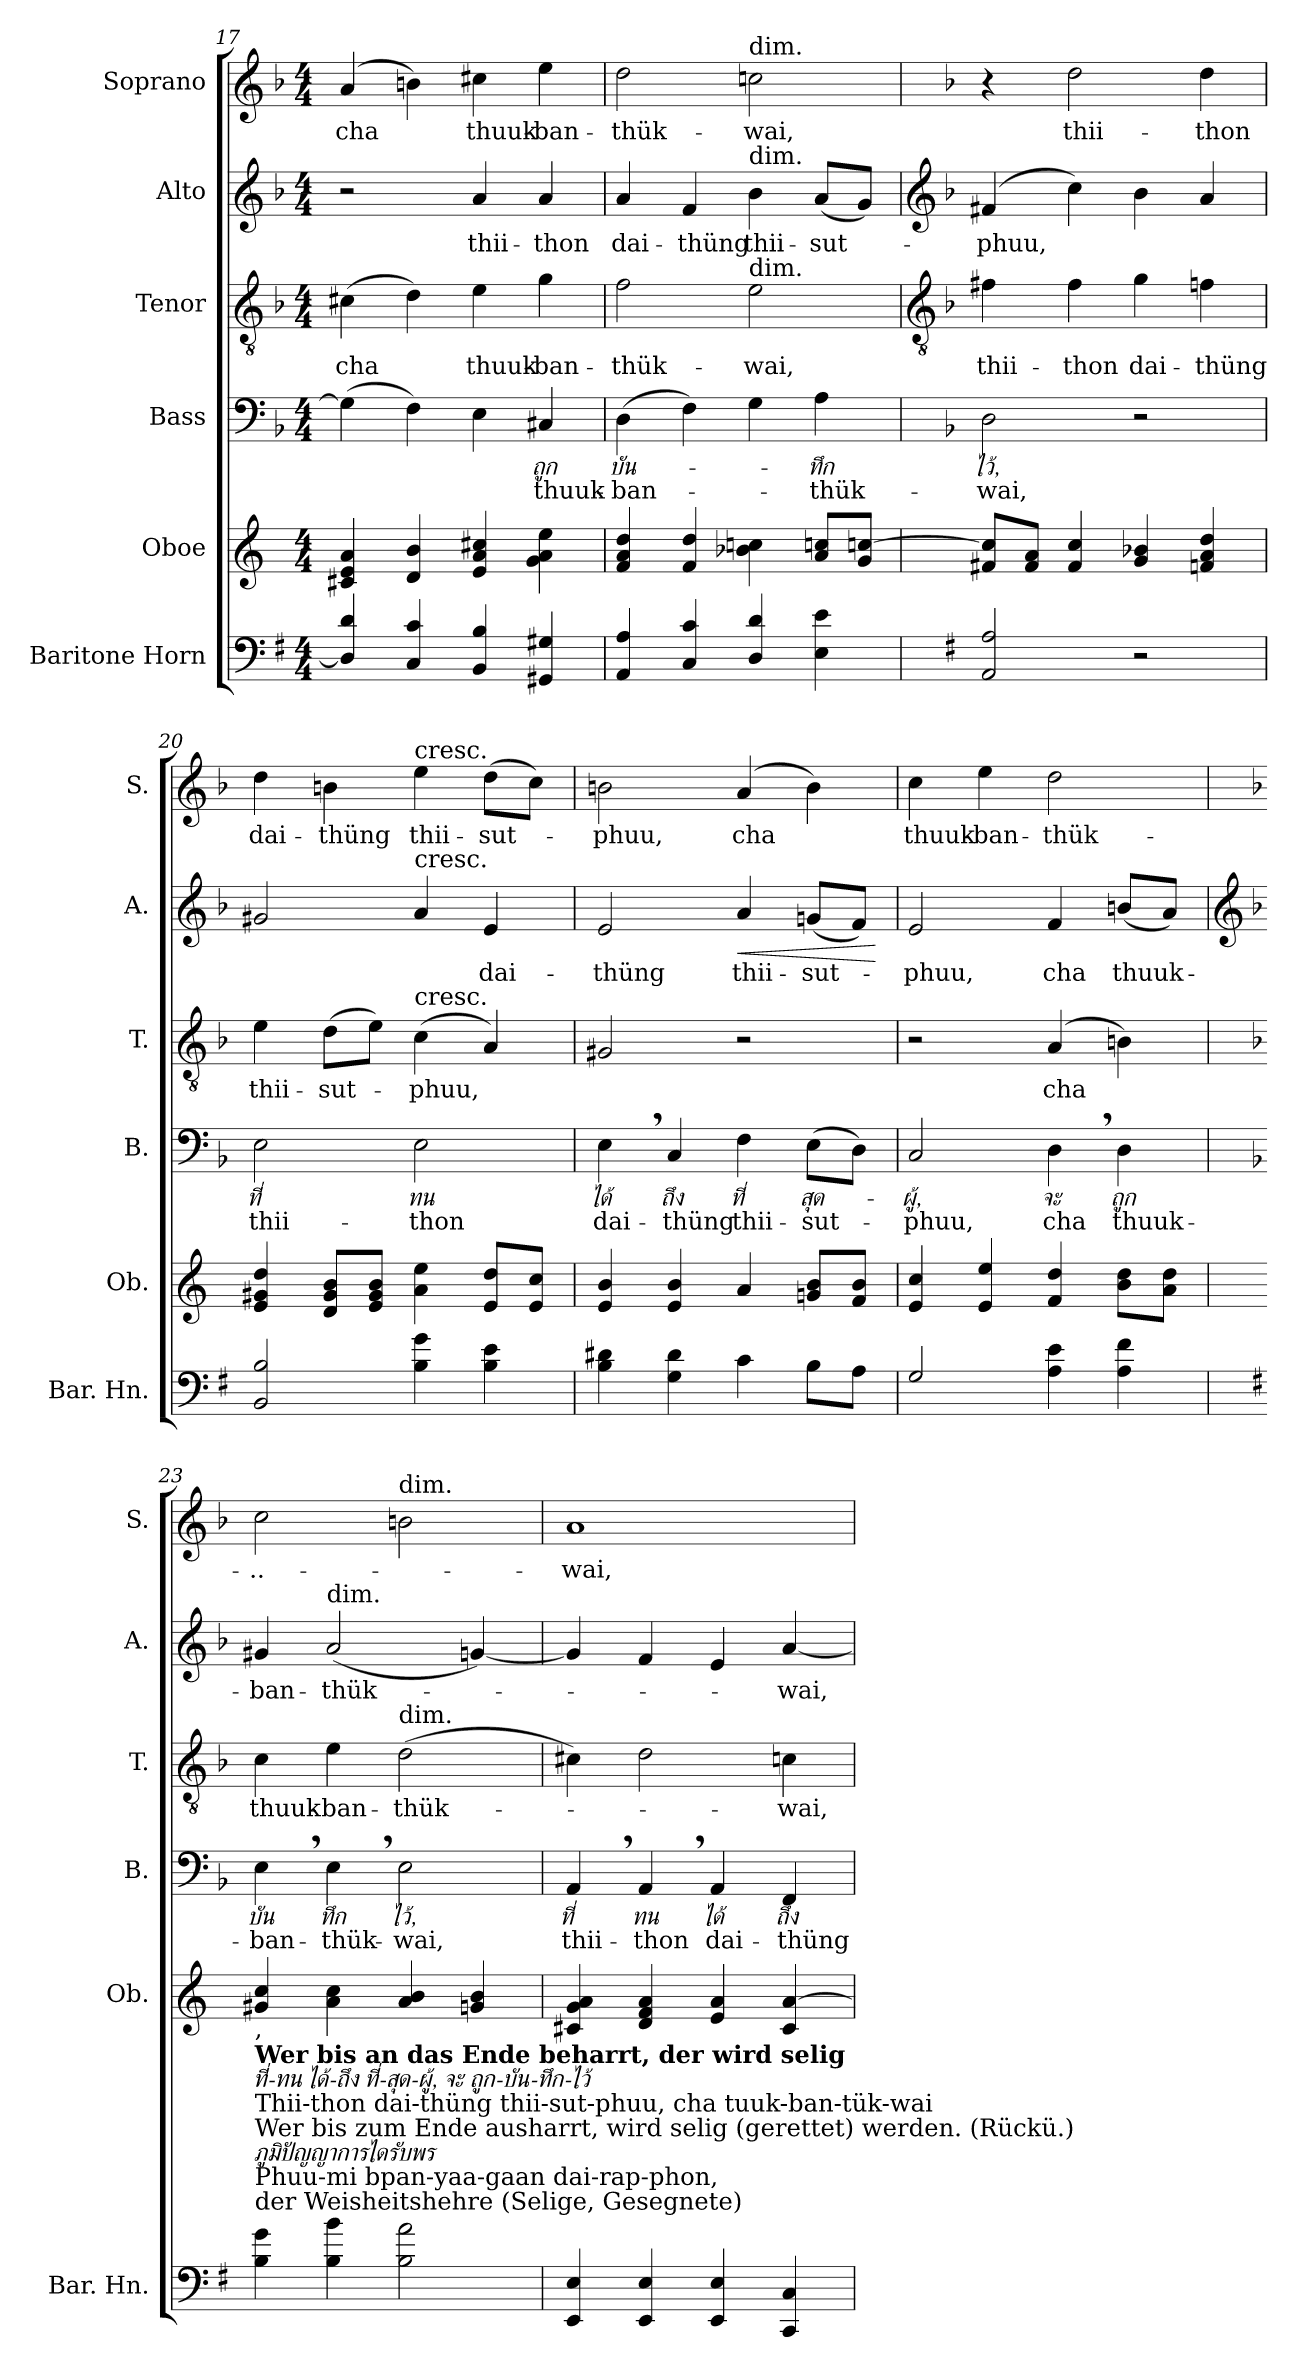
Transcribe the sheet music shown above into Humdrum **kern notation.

**kern	**kern	**kern	**text	**text	**dynam	**kern	**text	**kern	**text	**dynam	**kern	**text
*part6	*part5	*part4	*part4	*part4	*part4	*part3	*part3	*part2	*part2	*part2	*part1	*part1
*staff6	*staff5	*staff4	*staff4	*staff4	*staff4	*staff3	*staff3	*staff2	*staff2	*staff2	*staff1	*staff1
*I"Baritone Horn	*I"Oboe	*I"Bass	*	*	*	*I"Tenor	*	*I"Alto	*	*	*I"Soprano	*
*I'Bar. Hn.	*I'Ob.	*I'B.	*	*	*	*I'T.	*	*I'A.	*	*	*I'S.	*
*clefF4	*clefG2	*clefF4	*	*	*	*clefGv2	*	*clefG2	*	*	*clefG2	*
*ITrd4c7	*	*	*	*	*	*	*	*	*	*	*	*
*k[]	*k[]	*k[b-]	*	*	*	*k[b-]	*	*k[b-]	*	*	*k[b-]	*
*M4/4	*M4/4	*M4/4	*	*	*	*M4/4	*	*M4/4	*	*	*M4/4	*
=17	=17	=17	=17	=17	=17	=17	=17	=17	=17	=17	=17	=17
4GG/] 4G/	4c#X/ 4e/ 4a/	(4G\]	.	.	.	(4c#X\	-cha	2r	.	.	(4a/	-cha
4FF/ 4F/	4d/ 4b/	4F\)	.	.	.	4d\)	.	.	.	.	4bn\)	.
4EE/ 4E/	4e/ 4a/ 4cc#X/	4E\	.	.	.	4e\	thuuk-	4a/	thii-	.	4cc#X\	thuuk-
4CC#X/ 4C#X/	4g\ 4a\ 4ee\	4C#X/	ถูก	thuuk-	.	4g\	-ban-	4a/	-thon	.	4ee\	-ban-
=18	=18	=18	=18	=18	=18	=18	=18	=18	=18	=18	=18	=18
4DD/ 4D/	4f/ 4a/ 4dd/	(4D\	-บัน-	-ban-	.	2f\	-thük-	4a/	dai-	.	2dd\	-thük-
4FF/ 4F/	4f/ 4dd/	4F\)	.	.	.	.	.	4f/	-thüng	.	.	.
!	!	!	!	!	!	!	!	!	!	!	!LO:TX:a:t=dim.	!
!	!	!	!	!	!	!	!	!LO:TX:a:t=dim.	!	!	!	!
!	!	!	!	!	!	!LO:TX:a:t=dim.	!	!	!	!	!	!
!	!	!	!	!	!LO:DY:a	!	!	!	!	!	!	!
4GG/ 4G/	4b-X\ 4ccn\	4G\	.	.	other-dynamics	2e\	-wai,	4b-\	thii-	.	2ccn\	-wai,
4AA\ 4A\	8a/ 8ccn/L	4A\	-ทึก	-thük-	.	.	.	(>8a/L	-sut-	.	.	.
.	8g/ [8ccn/J	.	.	.	.	.	.	8g/J)	.	.	.	.
!!LO:PB:g=z
=19	=19	=19	=19	=19	=19	=19	=19	=19	=19	=19	=19	=19
*	*	*	*	*	*	*clefGv2	*	*clefG2	*	*	*	*
*	*	*	*	*	*	*k[b-]	*	*k[b-]	*	*	*	*
2DD/ 2D/	8f#X/ 8cc/]L	2D\	ไว้,	-wai,	.	4f#X\	thii-	(4f#X/	-phuu,	.	4r	.
.	8f#/ 8a/J	.	.	.	.	.	.	.	.	.	.	.
.	4f#/ 4cc/	.	.	.	.	4f#\	-thon	4cc\)	.	.	2dd\	thii-
2r	4g/ 4b-X/	2r	.	.	.	4g\	dai-	4b-\	.	.	.	.
.	4fn/ 4a/ 4dd/	.	.	.	.	4fn\	-thüng	4a/	.	.	4dd\	-thon
=20	=20	=20	=20	=20	=20	=20	=20	=20	=20	=20	=20	=20
2EE/ 2E/	4e/ 4g#X/ 4dd/	2E\	ที่	thii-	.	4e\	thii-	2g#X/	.	.	4dd\	dai-
.	8d/ 8g#/ 8b/L	.	.	.	.	(8d\L	-sut-	.	.	.	4bn\	-thüng
.	8e/ 8g#/ 8b/J	.	.	.	.	8e\J)	.	.	.	.	.	.
!	!	!	!	!	!	!	!	!	!	!	!LO:TX:a:t=cresc.	!
!	!	!	!	!	!	!	!	!LO:TX:a:t=cresc.	!	!	!	!
!	!	!	!	!	!	!LO:TX:a:t=cresc.	!	!	!	!	!	!
!	!	!	!	!	!LO:DY:a	!	!	!	!	!	!	!
4E\ 4c\	4a\ 4ee\	2E\	ทน	-thon	other-dynamics	(4c\	-phuu,	4a/	.	.	4ee\	thii-
4E\ 4A\	8e/ 8dd/L	.	.	.	.	4A/)	.	4e/	dai-	.	(8dd\L	-sut-
.	8e/ 8cc/J	.	.	.	.	.	.	.	.	.	8cc\J)	.
=21	=21	=21	=21	=21	=21	=21	=21	=21	=21	=21	=21	=21
4E\ 4G#X\	4e/ 4b/	4E,\	ได้	dai-	.	2G#X/	.	2e/	-thüng	.	2bn\	-phuu,
4C\ 4G#\	4e/ 4b/	4C/	ถึง	-thüng	.	.	.	.	.	.	.	.
!	!	!	!	!	!	!	!	!	!	!LO:HP:b	!	!
4F\	4a/	4F\	ที่	thii-	.	2r	.	4a/	thii-	<	(4a/	-cha
8E\L	8gn/ 8b/L	(8E\L	สุด-	-sut-	.	.	.	(8gn/L	-sut-	.	4b\)	.
8D\J	8f/ 8b/J	8D\J)	.	.	.	.	.	8f/J)	.	.	.	.
.	.	.	.	.	.	.	.	.	.	[	.	.
=22	=22	=22	=22	=22	=22	=22	=22	=22	=22	=22	=22	=22
2C/	4e/ 4cc/	2C/	-ผู้,	phuu,	.	2r	.	2e/	-phuu,	.	4cc\	thuuk-
.	4e/ 4ee/	.	.	.	.	.	.	.	.	.	4ee\	-ban-
4D\ 4A\	4f/ 4dd/	4D,\	จะ	cha	.	(4A/	-cha	4f/	cha	.	2dd\	-thük-
4D\ 4B\	8b\ 8dd\L	4D\	ถูก	thuuk-	.	4Bn\)	.	(8bn/L	thuuk-	.	.	.
.	8a\ 8dd\J	.	.	.	.	.	.	8a/J)	.	.	.	.
!!LO:LB:g=z
=23	=23	=23	=23	=23	=23	=23	=23	=23	=23	=23	=23	=23
*	*	*	*	*	*	*	*	*clefG2	*	*	*	*
*	*	*	*	*	*	*k[b-]	*	*k[b-]	*	*	*	*
!	!LO:TX:b:B:t=Wer bis an das Ende beharrt, der wird selig	!	!	!	!	!	!	!	!	!	!	!
!	!LO:TX:b:t=ที่-ทน ได้-ถึง ที่-สุด-ผู้, จะ ถูก-บัน-ทึก-ไว้	!	!	!	!	!	!	!	!	!	!	!
!	!LO:TX:b:t=Thii-thon dai-thüng thii-sut-phuu, cha tuuk-ban-tük-wai	!	!	!	!	!	!	!	!	!	!	!
!	!LO:TX:b:t=Wer bis zum Ende ausharrt, wird selig (gerettet) werden. (Rückü.)	!	!	!	!	!	!	!	!	!	!	!
!	!LO:TX:b:B:t=ภูมิปัญญาการไดรับพร	!	!	!	!	!	!	!	!	!	!	!
!	!LO:TX:b:t=,	!	!	!	!	!	!	!	!	!	!	!
!	!LO:TX:b:t=Phuu-mi bpan-yaa-gaan dai-rap-phon,	!	!	!	!	!	!	!	!	!	!	!
!	!LO:TX:b:t=der Weisheitshehre  (Selige, Gesegnete)	!	!	!	!	!	!	!	!	!	!	!
4E\ 4c\	4g#X/ 4cc/	4E,\	บัน	-ban-	.	4c\	thuuk-	4g#X/	-ban-	.	2cc\	-..-
!	!	!	!	!	!	!	!	!LO:TX:a:t=dim.	!	!	!	!
4E\ 4e\	4a\ 4cc\	4E,\	ทึก	-thük-	.	4e\	-ban-	(>2a/	-thük-	.	.	.
!	!	!	!	!	!	!	!	!	!	!	!LO:TX:a:t=dim.	!
!	!	!	!	!	!	!LO:TX:a:t=dim.	!	!	!	!	!	!
!	!	!	!	!	!LO:DY:a	!	!	!	!	!	!	!
2E\ 2d\	4a/ 4b/	2E\	ไว้,	-wai,	other-dynamics	(2d\	-thük-	.	.	.	2bn\	.
.	4gn/ 4b/	.	.	.	.	.	.	[4gn/)	.	.	.	.
=24	=24	=24	=24	=24	=24	=24	=24	=24	=24	=24	=24	=24
4AAA/ 4AA/	4c#X/ 4g/ 4a/	4AA,/	ที่	thii-	.	4c#X\)	.	4g/]	.	.	1a	-wai,
4AAA/ 4AA/	4d/ 4f/ 4a/	4AA,/	ทน	-thon	.	2d\	.	4f/	.	.	.	.
!	!	!	!	!	!LO:DY:a	!	!	!	!	!	!	!
4AAA/ 4AA/	4e/ 4a/	4AA/	ได้	dai-	other-dynamics	.	.	4e/	.	.	.	.
4FFF/ 4FF/	4c#/ [4a/	4FF/	ถึง	-thüng	.	4cn\	-wai,	[4a/	-wai,	.	.	.
=	=	=	=	=	=	=	=	=	=	=	=	=
*-	*-	*-	*-	*-	*-	*-	*-	*-	*-	*-	*-	*-
